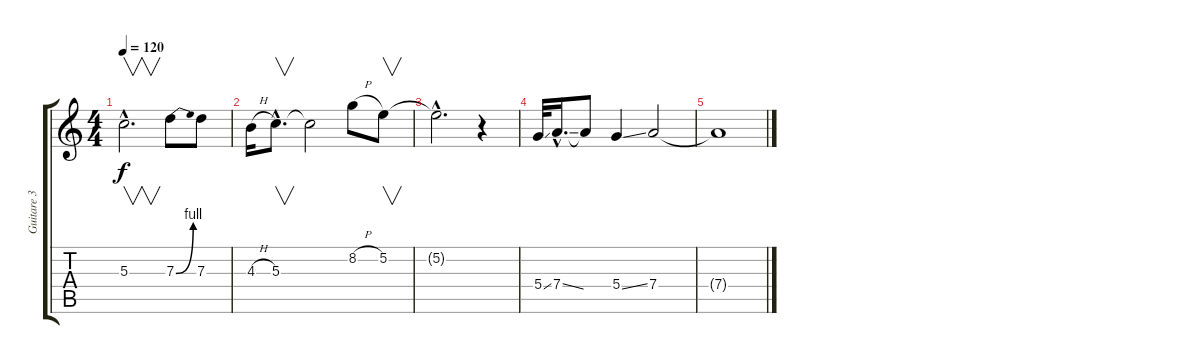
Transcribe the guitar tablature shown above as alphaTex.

\track ("Guitare 3" "Guitare 3") {instrument overdrivenguitar}
\staff {score tabs}
\tuning (E4 B3 G3 D3 A2 E2) {hide}
\ts (4 4)
\tempo 120
\clef g2
\ks c
5.3{hac}.2{v d dy f} 7.3{be (bend 0 0 60 4)}.8 7.3.8 |
4.3{h}.16 5.3{hac}.8{v d} 5.3{t}.2 8.2{h}.8 5.2.8{v} |
5.2{hac t}.2{d} r.4 |
5.4{ss}.32 7.4{ss hac}.16{d} 7.4{t}.8 5.4{ss}.4 7.4.2 |
7.4{t}.1
